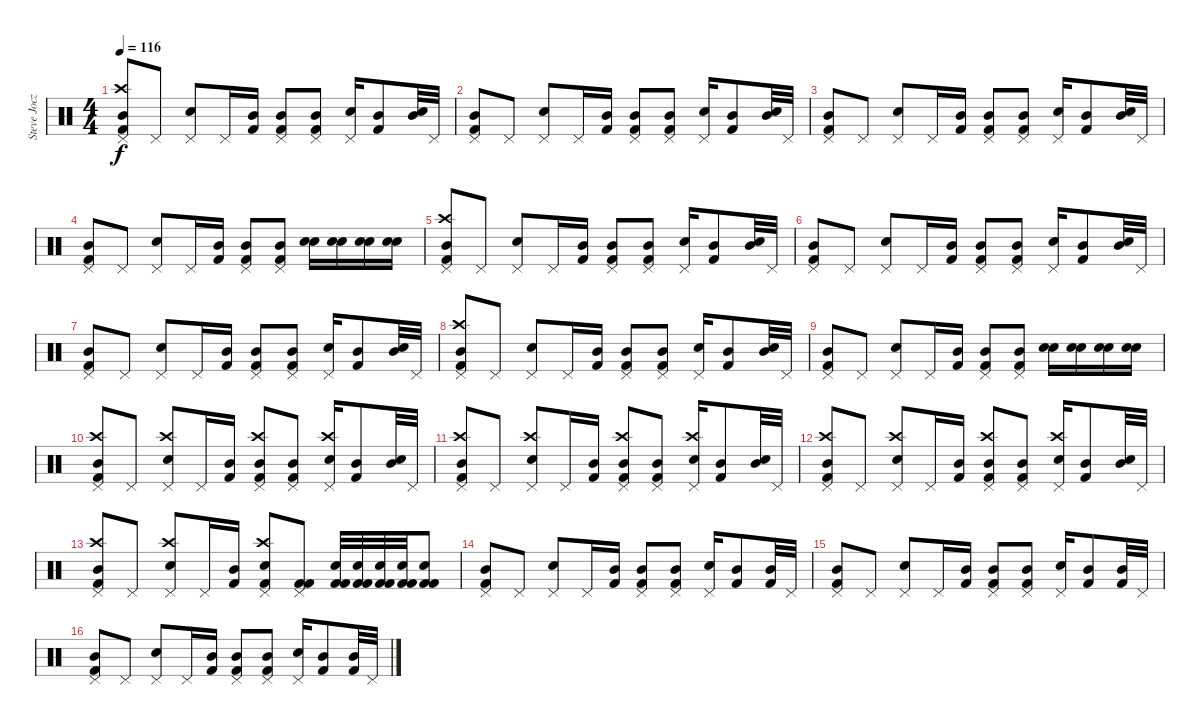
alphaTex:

\track ("Steve Jocz (STEVO)" "Steve Jocz") {instrument percussion}
\staff {score}
\articulation defaults
\ts (4 4)
\tempo 116
\clef neutral
\ks c
("Pedal Hi-Hat (hit)" "Crash high (hit)" "Mid Tom (hit)" "Kick (hit) 2").8{dy f} "Pedal Hi-Hat (hit)".8 ("Pedal Hi-Hat (hit)" "Electric Snare (hit)").8 "Pedal Hi-Hat (hit)".16 ("Mid Tom (hit)" "Kick (hit) 2").16 ("Pedal Hi-Hat (hit)" "Mid Tom (hit)" "Kick (hit) 2").8 ("Pedal Hi-Hat (hit)" "Mid Tom (hit)" "Kick (hit) 2").8 ("Pedal Hi-Hat (hit)" "Electric Snare (hit)").16 ("Mid Tom (hit)" "Kick (hit) 2").8 ("Mid Tom (hit)" "Electric Snare (hit)").32 "Pedal Hi-Hat (hit)".32 |
("Pedal Hi-Hat (hit)" "Mid Tom (hit)" "Kick (hit) 2").8 "Pedal Hi-Hat (hit)".8 ("Pedal Hi-Hat (hit)" "Electric Snare (hit)").8 "Pedal Hi-Hat (hit)".16 ("Mid Tom (hit)" "Kick (hit) 2").16 ("Pedal Hi-Hat (hit)" "Mid Tom (hit)" "Kick (hit) 2").8 ("Pedal Hi-Hat (hit)" "Mid Tom (hit)" "Kick (hit) 2").8 ("Pedal Hi-Hat (hit)" "Electric Snare (hit)").16 ("Mid Tom (hit)" "Kick (hit) 2").8 ("Mid Tom (hit)" "Electric Snare (hit)").32 "Pedal Hi-Hat (hit)".32 |
("Pedal Hi-Hat (hit)" "Mid Tom (hit)" "Kick (hit) 2").8 "Pedal Hi-Hat (hit)".8 ("Pedal Hi-Hat (hit)" "Electric Snare (hit)").8 "Pedal Hi-Hat (hit)".16 ("Mid Tom (hit)" "Kick (hit) 2").16 ("Pedal Hi-Hat (hit)" "Mid Tom (hit)" "Kick (hit) 2").8 ("Pedal Hi-Hat (hit)" "Mid Tom (hit)" "Kick (hit) 2").8 ("Pedal Hi-Hat (hit)" "Electric Snare (hit)").16 ("Mid Tom (hit)" "Kick (hit) 2").8 ("Mid Tom (hit)" "Electric Snare (hit)").32 "Pedal Hi-Hat (hit)".32 |
("Pedal Hi-Hat (hit)" "Mid Tom (hit)" "Kick (hit) 2").8 "Pedal Hi-Hat (hit)".8 ("Pedal Hi-Hat (hit)" "Electric Snare (hit)").8 "Pedal Hi-Hat (hit)".16 ("Mid Tom (hit)" "Kick (hit) 2").16 ("Pedal Hi-Hat (hit)" "Mid Tom (hit)" "Kick (hit) 2").8 ("Pedal Hi-Hat (hit)" "Mid Tom (hit)" "Kick (hit) 2").8 ("Electric Snare (hit)" "Electric Snare (hit)").16 ("Electric Snare (hit)" "Electric Snare (hit)").16 ("Electric Snare (hit)" "Electric Snare (hit)").16 ("Electric Snare (hit)" "Electric Snare (hit)").16 |
("Pedal Hi-Hat (hit)" "Crash high (hit)" "Mid Tom (hit)" "Kick (hit) 2").8 "Pedal Hi-Hat (hit)".8 ("Pedal Hi-Hat (hit)" "Electric Snare (hit)").8 "Pedal Hi-Hat (hit)".16 ("Mid Tom (hit)" "Kick (hit) 2").16 ("Pedal Hi-Hat (hit)" "Mid Tom (hit)" "Kick (hit) 2").8 ("Pedal Hi-Hat (hit)" "Mid Tom (hit)" "Kick (hit) 2").8 ("Pedal Hi-Hat (hit)" "Electric Snare (hit)").16 ("Mid Tom (hit)" "Kick (hit) 2").8 ("Mid Tom (hit)" "Electric Snare (hit)").32 "Pedal Hi-Hat (hit)".32 |
("Pedal Hi-Hat (hit)" "Mid Tom (hit)" "Kick (hit) 2").8 "Pedal Hi-Hat (hit)".8 ("Pedal Hi-Hat (hit)" "Electric Snare (hit)").8 "Pedal Hi-Hat (hit)".16 ("Mid Tom (hit)" "Kick (hit) 2").16 ("Pedal Hi-Hat (hit)" "Mid Tom (hit)" "Kick (hit) 2").8 ("Pedal Hi-Hat (hit)" "Mid Tom (hit)" "Kick (hit) 2").8 ("Pedal Hi-Hat (hit)" "Electric Snare (hit)").16 ("Mid Tom (hit)" "Kick (hit) 2").8 ("Mid Tom (hit)" "Electric Snare (hit)").32 "Pedal Hi-Hat (hit)".32 |
("Pedal Hi-Hat (hit)" "Mid Tom (hit)" "Kick (hit) 2").8 "Pedal Hi-Hat (hit)".8 ("Pedal Hi-Hat (hit)" "Electric Snare (hit)").8 "Pedal Hi-Hat (hit)".16 ("Mid Tom (hit)" "Kick (hit) 2").16 ("Pedal Hi-Hat (hit)" "Mid Tom (hit)" "Kick (hit) 2").8 ("Pedal Hi-Hat (hit)" "Mid Tom (hit)" "Kick (hit) 2").8 ("Pedal Hi-Hat (hit)" "Electric Snare (hit)").16 ("Mid Tom (hit)" "Kick (hit) 2").8 ("Mid Tom (hit)" "Electric Snare (hit)").32 "Pedal Hi-Hat (hit)".32 |
("Pedal Hi-Hat (hit)" "Crash high (hit)" "Mid Tom (hit)" "Kick (hit) 2").8 "Pedal Hi-Hat (hit)".8 ("Pedal Hi-Hat (hit)" "Electric Snare (hit)").8 "Pedal Hi-Hat (hit)".16 ("Mid Tom (hit)" "Kick (hit) 2").16 ("Pedal Hi-Hat (hit)" "Mid Tom (hit)" "Kick (hit) 2").8 ("Pedal Hi-Hat (hit)" "Mid Tom (hit)" "Kick (hit) 2").8 ("Pedal Hi-Hat (hit)" "Electric Snare (hit)").16 ("Mid Tom (hit)" "Kick (hit) 2").8 ("Mid Tom (hit)" "Electric Snare (hit)").32 "Pedal Hi-Hat (hit)".32 |
("Pedal Hi-Hat (hit)" "Mid Tom (hit)" "Kick (hit) 2").8 "Pedal Hi-Hat (hit)".8 ("Pedal Hi-Hat (hit)" "Electric Snare (hit)").8 "Pedal Hi-Hat (hit)".16 ("Mid Tom (hit)" "Kick (hit) 2").16 ("Pedal Hi-Hat (hit)" "Mid Tom (hit)" "Kick (hit) 2").8 ("Pedal Hi-Hat (hit)" "Mid Tom (hit)" "Kick (hit) 2").8 ("Electric Snare (hit)" "Electric Snare (hit)").16 ("Electric Snare (hit)" "Electric Snare (hit)").16 ("Electric Snare (hit)" "Electric Snare (hit)").16 ("Electric Snare (hit)" "Electric Snare (hit)").16 |
("Pedal Hi-Hat (hit)" "Crash high (hit)" "Mid Tom (hit)" "Kick (hit) 2").8 "Pedal Hi-Hat (hit)".8 ("Pedal Hi-Hat (hit)" "Crash high (hit)" "Electric Snare (hit)").8 "Pedal Hi-Hat (hit)".16 ("Mid Tom (hit)" "Kick (hit) 2").16 ("Pedal Hi-Hat (hit)" "Crash high (hit)" "Mid Tom (hit)" "Kick (hit) 2").8 ("Pedal Hi-Hat (hit)" "Mid Tom (hit)" "Kick (hit) 2").8 ("Pedal Hi-Hat (hit)" "Crash high (hit)" "Electric Snare (hit)").16 ("Mid Tom (hit)" "Kick (hit) 2").8 ("Mid Tom (hit)" "Electric Snare (hit)").32 "Pedal Hi-Hat (hit)".32 |
("Pedal Hi-Hat (hit)" "Crash high (hit)" "Mid Tom (hit)" "Kick (hit) 2").8 "Pedal Hi-Hat (hit)".8 ("Pedal Hi-Hat (hit)" "Crash high (hit)" "Electric Snare (hit)").8 "Pedal Hi-Hat (hit)".16 ("Mid Tom (hit)" "Kick (hit) 2").16 ("Pedal Hi-Hat (hit)" "Crash high (hit)" "Mid Tom (hit)" "Kick (hit) 2").8 ("Pedal Hi-Hat (hit)" "Mid Tom (hit)" "Kick (hit) 2").8 ("Pedal Hi-Hat (hit)" "Crash high (hit)" "Electric Snare (hit)").16 ("Mid Tom (hit)" "Kick (hit) 2").8 ("Mid Tom (hit)" "Electric Snare (hit)").32 "Pedal Hi-Hat (hit)".32 |
("Pedal Hi-Hat (hit)" "Crash high (hit)" "Mid Tom (hit)" "Kick (hit) 2").8 "Pedal Hi-Hat (hit)".8 ("Pedal Hi-Hat (hit)" "Crash high (hit)" "Electric Snare (hit)").8 "Pedal Hi-Hat (hit)".16 ("Mid Tom (hit)" "Kick (hit) 2").16 ("Pedal Hi-Hat (hit)" "Crash high (hit)" "Mid Tom (hit)" "Kick (hit) 2").8 ("Pedal Hi-Hat (hit)" "Mid Tom (hit)" "Kick (hit) 2").8 ("Pedal Hi-Hat (hit)" "Crash high (hit)" "Electric Snare (hit)").16 ("Mid Tom (hit)" "Kick (hit) 2").8 ("Mid Tom (hit)" "Electric Snare (hit)").32 "Pedal Hi-Hat (hit)".32 |
("Pedal Hi-Hat (hit)" "Crash high (hit)" "Mid Tom (hit)" "Kick (hit) 2").8 "Pedal Hi-Hat (hit)".8 ("Pedal Hi-Hat (hit)" "Crash high (hit)" "Electric Snare (hit)").8 "Pedal Hi-Hat (hit)".16 ("Mid Tom (hit)" "Kick (hit) 2").16 ("Pedal Hi-Hat (hit)" "Crash high (hit)" "Kick (hit) 2" "Electric Snare (hit)").8 ("Pedal Hi-Hat (hit)" "Kick (hit) 2" "Kick (hit) 2").8 ("Electric Snare (hit)" "Kick (hit) 2" "Kick (hit) 2").32 ("Electric Snare (hit)" "Kick (hit) 2" "Kick (hit) 2").32 ("Electric Snare (hit)" "Kick (hit) 2" "Kick (hit) 2").32 ("Electric Snare (hit)" "Kick (hit) 2" "Kick (hit) 2").32 ("Electric Snare (hit)" "Kick (hit) 2" "Kick (hit) 2").8 |
("Pedal Hi-Hat (hit)" "Mid Tom (hit)" "Kick (hit) 2").8 "Pedal Hi-Hat (hit)".8 ("Pedal Hi-Hat (hit)" "Electric Snare (hit)").8 "Pedal Hi-Hat (hit)".16 ("Mid Tom (hit)" "Kick (hit) 2").16 ("Pedal Hi-Hat (hit)" "Mid Tom (hit)" "Kick (hit) 2").8 ("Pedal Hi-Hat (hit)" "Mid Tom (hit)" "Kick (hit) 2").8 ("Pedal Hi-Hat (hit)" "Electric Snare (hit)").16 ("Mid Tom (hit)" "Kick (hit) 2").8 ("Mid Tom (hit)" "Kick (hit) 2").32 "Pedal Hi-Hat (hit)".32 |
("Pedal Hi-Hat (hit)" "Mid Tom (hit)" "Kick (hit) 2").8 "Pedal Hi-Hat (hit)".8 ("Pedal Hi-Hat (hit)" "Electric Snare (hit)").8 "Pedal Hi-Hat (hit)".16 ("Mid Tom (hit)" "Kick (hit) 2").16 ("Pedal Hi-Hat (hit)" "Mid Tom (hit)" "Kick (hit) 2").8 ("Pedal Hi-Hat (hit)" "Mid Tom (hit)" "Kick (hit) 2").8 ("Pedal Hi-Hat (hit)" "Electric Snare (hit)").16 ("Mid Tom (hit)" "Kick (hit) 2").8 ("Mid Tom (hit)" "Kick (hit) 2").32 "Pedal Hi-Hat (hit)".32 |
("Pedal Hi-Hat (hit)" "Mid Tom (hit)" "Kick (hit) 2").8 "Pedal Hi-Hat (hit)".8 ("Pedal Hi-Hat (hit)" "Electric Snare (hit)").8 "Pedal Hi-Hat (hit)".16 ("Mid Tom (hit)" "Kick (hit) 2").16 ("Pedal Hi-Hat (hit)" "Mid Tom (hit)" "Kick (hit) 2").8 ("Pedal Hi-Hat (hit)" "Mid Tom (hit)" "Kick (hit) 2").8 ("Pedal Hi-Hat (hit)" "Electric Snare (hit)").16 ("Mid Tom (hit)" "Kick (hit) 2").8 ("Mid Tom (hit)" "Kick (hit) 2").32 "Pedal Hi-Hat (hit)".32
